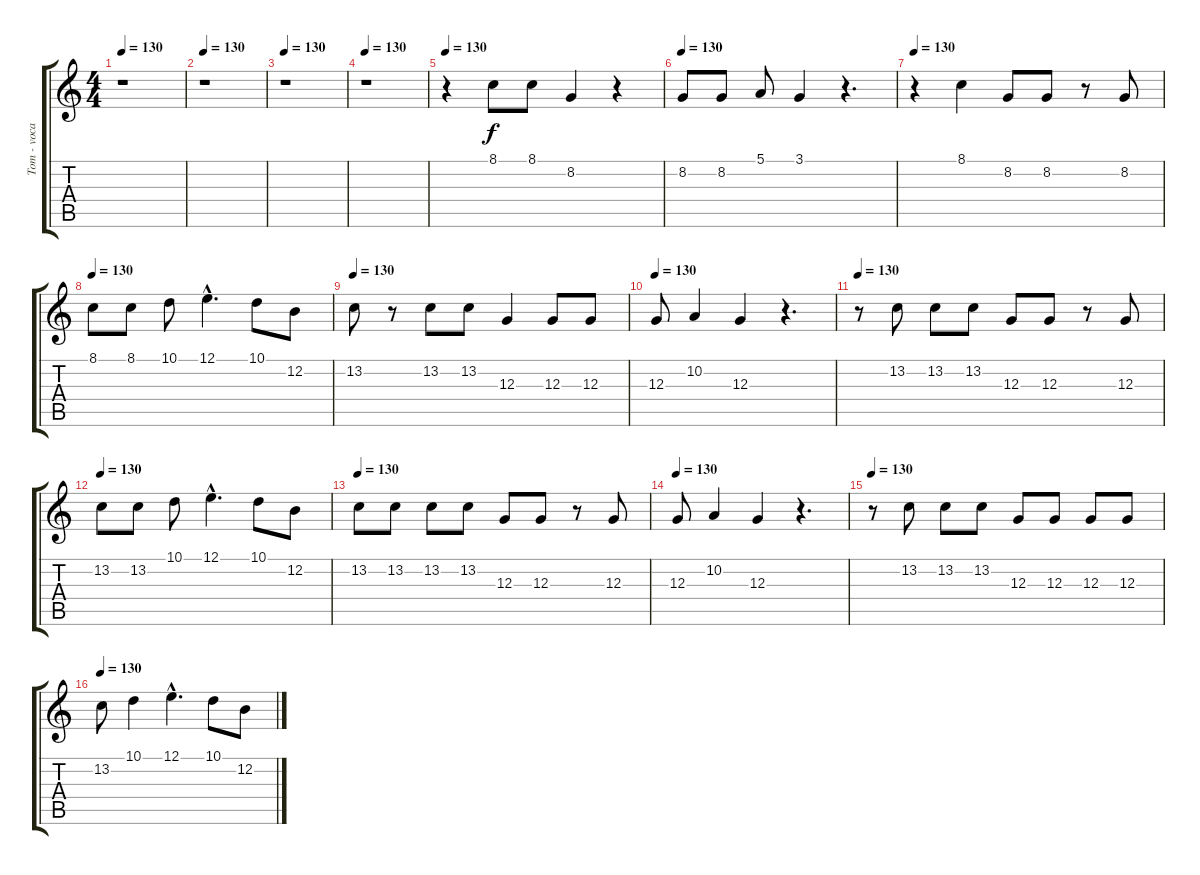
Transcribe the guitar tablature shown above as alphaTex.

\track ("Tom - vocal" "Tom - voca") {instrument recorder}
\staff {score tabs}
\tuning (E4 B3 G3 D3 A2 E2) {hide}
\ts (4 4)
\tempo 130
\clef g2
\ks c
r.1{dy f instrument recorder} |
\tempo 130
r.1 |
\tempo 130
r.1 |
\tempo 130
r.1 |
\tempo 130
r.4 8.1.8 8.1.8 8.2.4 r.4 |
\tempo 130
8.2.8 8.2.8 5.1.8 3.1.4 r.4{d} |
\tempo 130
r.4 8.1.4 8.2.8 8.2.8 r.8 8.2.8 |
\tempo 130
8.1.8 8.1.8 10.1.8 12.1{hac}.4{d} 10.1.8 12.2.8 |
\tempo 130
13.2.8 r.8 13.2.8 13.2.8 12.3.4 12.3.8 12.3.8 |
\tempo 130
12.3.8 10.2.4 12.3.4 r.4{d} |
\tempo 130
r.8 13.2.8 13.2.8 13.2.8 12.3.8 12.3.8 r.8 12.3.8 |
\tempo 130
13.2.8 13.2.8 10.1.8 12.1{hac}.4{d} 10.1.8 12.2.8 |
\tempo 130
13.2.8 13.2.8 13.2.8 13.2.8 12.3.8 12.3.8 r.8 12.3.8 |
\tempo 130
12.3.8 10.2.4 12.3.4 r.4{d} |
\tempo 130
r.8 13.2.8 13.2.8 13.2.8 12.3.8 12.3.8 12.3.8 12.3.8 |
\tempo 130
13.2.8 10.1.4 12.1{hac}.4{d} 10.1.8 12.2.8
